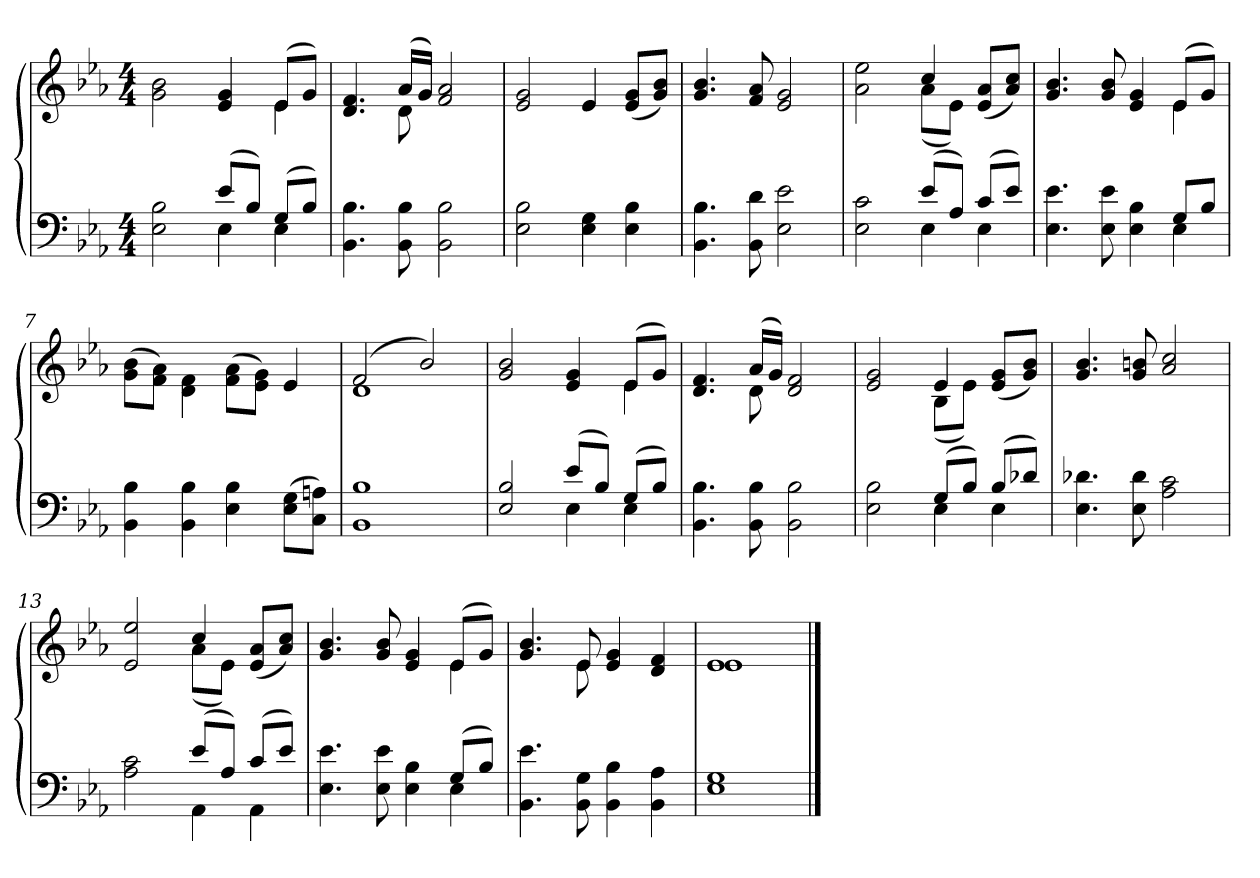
**kern	**kern
*part2	*part1
*staff2	*staff1
*clefF4	*clefG2
*k[b-e-a-]	*k[b-e-a-]
*E-:	*E-:
*M4/4	*M4/4
*MM108	*MM108
=1	=1
*^	*^
2E-\ 2B-\	2ryy	2g\ 2b-\	2.ryy
(>8e-/L	4E-\	4e-/ 4g/	.
8B-/J)	.	.	.
(>8G/L	4E-\	(>8e-/L	4e-\
8B-/J)	.	8g/J)	.
*v	*v	*	*
=2	=2	=2
4.BB-\ 4.B-\	4.d/ 4.f/	4.ryy
8BB-\ 8B-\	(>16a-/LL	8d\
.	16g/JJ)	.
2BB-\ 2B-\	2f/ 2a-/	2ryy
*	*v	*v
=3	=3
2E-\ 2B-\	2e-/ 2g/
4E-\ 4G\	4e-/
4E-\ 4B-\	(<8e-/ 8g/L
.	8g/ 8b-/J)
=4	=4
4.BB-\ 4.B-\	4.g/ 4.b-/
8BB-\ 8d\	8f/ 8a-/
2E-\ 2e-\	2e-/ 2g/
=5	=5
*^	*^
2E-\ 2c\	2ryy	2a-\ 2ee-\	2ryy
(>8e-/L	4E-\	4cc/	(<8a-\L
8A-/J)	.	.	8e-\J)
(>8c/L	4E-\	(>8e-/ 8a-/L	4ryy
8e-/J)	.	8a-/ 8cc/J)	.
=6	=6	=6	=6
4.E-\ 4.e-\	2.ryy	4.g/ 4.b-/	2.ryy
8E-\ 8e-\	.	8g/ 8b-/	.
4E-\ 4B-\	.	4e-/ 4g/	.
8G/L	4E-\	(>8e-/L	4e-\
8B-/J	.	8g/J)	.
*v	*v	*	*
*	*v	*v
=7	=7
4BB-\ 4B-\	(>8g\ 8b-\L
.	8f\ 8a-\J)
4BB-\ 4B-\	4d\ 4f\
4E-\ 4B-\	(>8f\ 8a-\L
.	8e-\ 8g\J)
(>8E-\ 8G\L	4e-/
8C\ 8An\J)	.
=8	=8
*	*^
1BB- 1B-	(>2f/	1d
.	2b-/)	.
!!LO:LB:g=z	!!
=9	=9	=9
*^	*	*
2E-/ 2B-/	2ryy	2g/ 2b-/	2.ryy
(>8e-/L	4E-\	4e-/ 4g/	.
8B-/J)	.	.	.
(>8G/L	4E-\	(>8e-/L	4e-\
8B-/J)	.	8g/J)	.
*v	*v	*	*
=10	=10	=10
4.BB-\ 4.B-\	4.d/ 4.f/	4.ryy
8BB-\ 8B-\	(>16a-/LL	8d\
.	16g/JJ)	.
2BB-\ 2B-\	2d/ 2f/	2ryy
=11	=11	=11
*^	*	*
2E-\ 2B-\	2ryy	2e-/ 2g/	2ryy
(>8G/L	4E-\	4e-/	(<8B-\L
8B-/J)	.	.	8e-\J)
(>8B-/L	4E-\	(>8e-/ 8g/L	4ryy
8d-X/J)	.	8g/ 8b-/J)	.
*v	*v	*	*
*	*v	*v
=12	=12
4.E-\ 4.d-X\	4.g/ 4.b-/
8E-\ 8d-\	8g/ 8bn/
2A-\ 2c\	2a-/ 2cc/
=13	=13
*^	*^
2A-\ 2c\	2ryy	2e-/ 2ee-/	2ryy
(>8e-/L	4AA-\	4cc/	(<8a-\L
8A-/J)	.	.	8e-\J)
(>8c/L	4AA-\	(>8e-/ 8a-/L	4ryy
8e-/J)	.	8a-/ 8cc/J)	.
=14	=14	=14	=14
4.E-\ 4.e-\	2.ryy	4.g/ 4.b-/	2.ryy
8E-\ 8e-\	.	8g/ 8b-/	.
4E-\ 4B-\	.	4e-/ 4g/	.
(>8G/L	4E-\	(>8e-/L	4e-\
8B-/J)	.	8g/J)	.
*v	*v	*	*
=15	=15	=15
4.BB-\ 4.e-\	4.g/ 4.b-/	4.ryy
8BB-\ 8G\	8e-/	8e-\
4BB-\ 4B-\	4e-/ 4g/	2ryy
4BB-\ 4A-\	4d/ 4f/	.
!!LO:LB:g=z	!!
=16	=16	=16
1E- 1G	1e-	1e-
*	*v	*v
==	==
*-	*-
